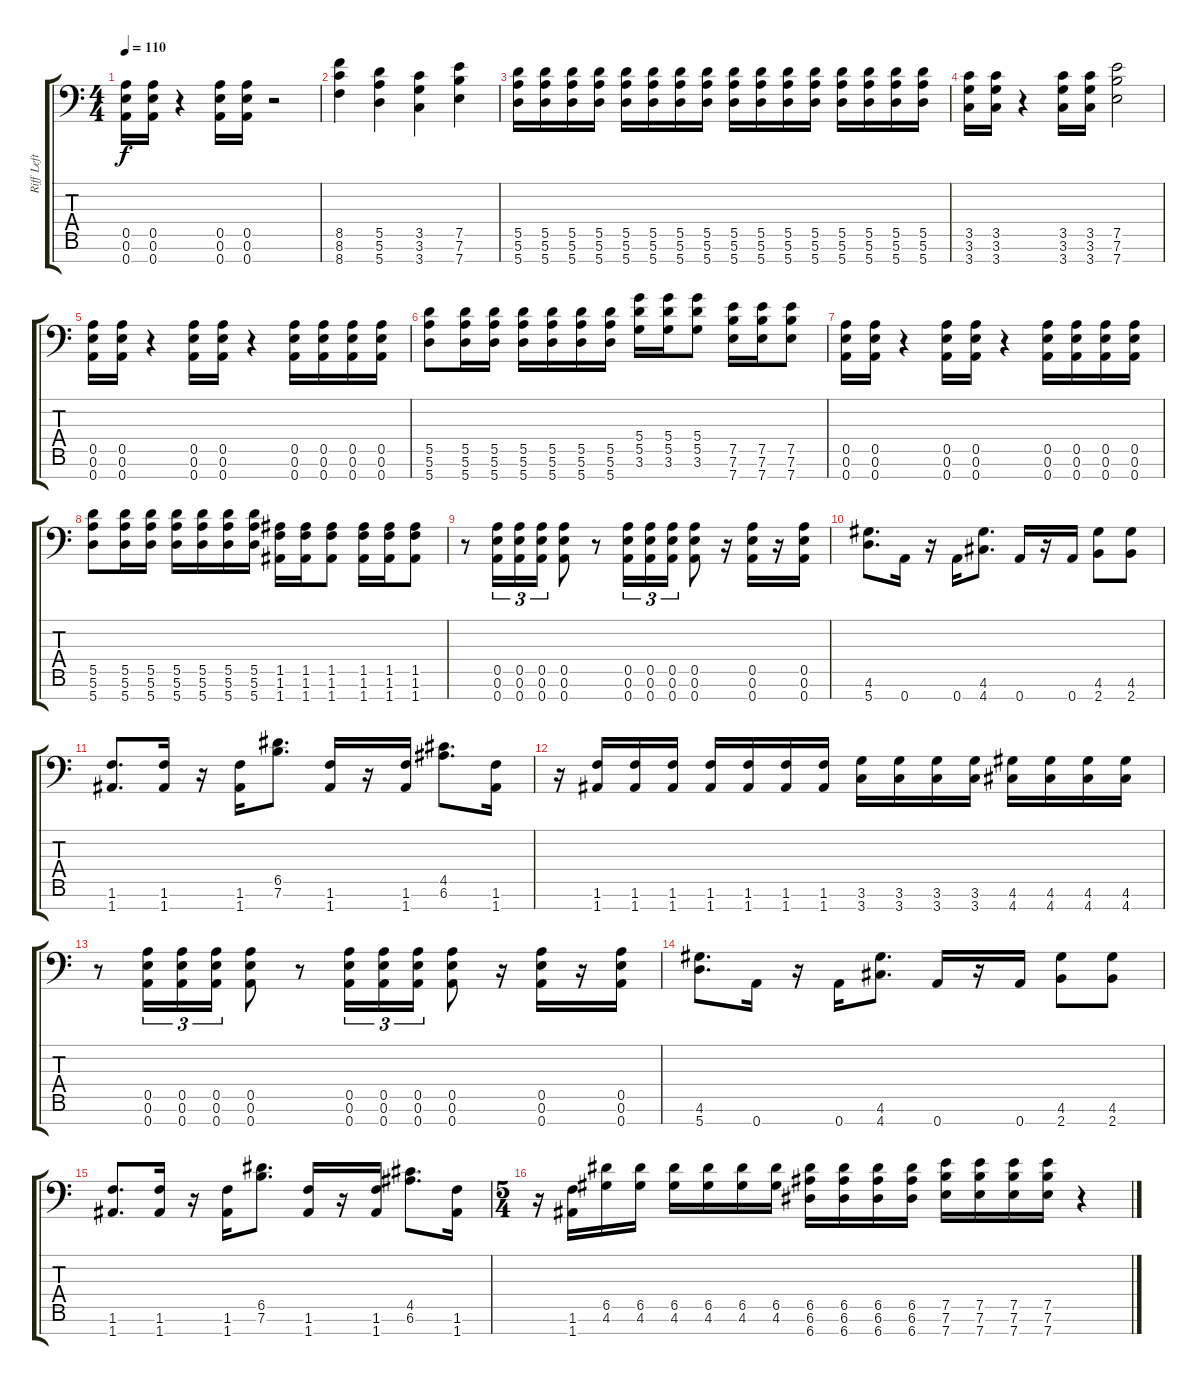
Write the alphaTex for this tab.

\track ("Riff Left" "Riff Left") {instrument distortionguitar}
\staff {score tabs}
\tuning (F4 C4 G3 D3 A2 E2 A1) {hide}
\ts (4 4)
\tempo 110
\clef f4
\ks c
(0.5 0.6 0.7).16{dy f} (0.5 0.6 0.7).16 r.4 (0.5 0.6 0.7).16 (0.5 0.6 0.7).16 r.2 |
(8.5 8.6 8.7).4 (5.5 5.6 5.7).4 (3.5 3.6 3.7).4 (7.5 7.6 7.7).4 |
(5.5 5.6 5.7).16 (5.5 5.6 5.7).16 (5.5 5.6 5.7).16 (5.5 5.6 5.7).16 (5.5 5.6 5.7).16 (5.5 5.6 5.7).16 (5.5 5.6 5.7).16 (5.5 5.6 5.7).16 (5.5 5.6 5.7).16 (5.5 5.6 5.7).16 (5.5 5.6 5.7).16 (5.5 5.6 5.7).16 (5.5 5.6 5.7).16 (5.5 5.6 5.7).16 (5.5 5.6 5.7).16 (5.5 5.6 5.7).16 |
(3.5 3.6 3.7).16 (3.5 3.6 3.7).16 r.4 (3.5 3.6 3.7).16 (3.5 3.6 3.7).16 (7.5 7.6 7.7).2 |
(0.5 0.6 0.7).16 (0.5 0.6 0.7).16 r.4 (0.5 0.6 0.7).16 (0.5 0.6 0.7).16 r.4 (0.5 0.6 0.7).16 (0.5 0.6 0.7).16 (0.5 0.6 0.7).16 (0.5 0.6 0.7).16 |
(5.5 5.6 5.7).8 (5.5 5.6 5.7).16 (5.5 5.6 5.7).16 (5.5 5.6 5.7).16 (5.5 5.6 5.7).16 (5.5 5.6 5.7).16 (5.5 5.6 5.7).16 (5.4 5.5 3.6).16 (5.4 5.5 3.6).16 (5.4 5.5 3.6).8 (7.5 7.6 7.7).16 (7.5 7.6 7.7).16 (7.5 7.6 7.7).8 |
(0.5 0.6 0.7).16 (0.5 0.6 0.7).16 r.4 (0.5 0.6 0.7).16 (0.5 0.6 0.7).16 r.4 (0.5 0.6 0.7).16 (0.5 0.6 0.7).16 (0.5 0.6 0.7).16 (0.5 0.6 0.7).16 |
(5.5 5.6 5.7).8 (5.5 5.6 5.7).16 (5.5 5.6 5.7).16 (5.5 5.6 5.7).16 (5.5 5.6 5.7).16 (5.5 5.6 5.7).16 (5.5 5.6 5.7).16 (1.5 1.6 1.7).16 (1.5 1.6 1.7).16 (1.5 1.6 1.7).8 (1.5 1.6 1.7).16 (1.5 1.6 1.7).16 (1.5 1.6 1.7).8 |
r.8 (0.5 0.6 0.7).16{tu (3 2)} (0.5 0.6 0.7).16{tu (3 2)} (0.5 0.6 0.7).16{tu (3 2)} (0.5 0.6 0.7).8 r.8 (0.5 0.6 0.7).16{tu (3 2)} (0.5 0.6 0.7).16{tu (3 2)} (0.5 0.6 0.7).16{tu (3 2)} (0.5 0.6 0.7).8 r.16 (0.5 0.6 0.7).16 r.16 (0.5 0.6 0.7).16 |
(4.6 5.7).8{d} 0.7.16 r.16 0.7.16 (4.6 4.7).8{d} 0.7.16 r.16 0.7.16 (4.6 2.7).8 (4.6 2.7).8 |
(1.6 1.7).8{d} (1.6 1.7).16 r.16 (1.6 1.7).16 (6.5 7.6).8{d} (1.6 1.7).16 r.16 (1.6 1.7).16 (4.5 6.6).8{d} (1.6 1.7).16 |
r.16 (1.6 1.7).16 (1.6 1.7).16 (1.6 1.7).16 (1.6 1.7).16 (1.6 1.7).16 (1.6 1.7).16 (1.6 1.7).16 (3.6 3.7).16 (3.6 3.7).16 (3.6 3.7).16 (3.6 3.7).16 (4.6 4.7).16 (4.6 4.7).16 (4.6 4.7).16 (4.6 4.7).16 |
r.8 (0.5 0.6 0.7).16{tu (3 2)} (0.5 0.6 0.7).16{tu (3 2)} (0.5 0.6 0.7).16{tu (3 2)} (0.5 0.6 0.7).8 r.8 (0.5 0.6 0.7).16{tu (3 2)} (0.5 0.6 0.7).16{tu (3 2)} (0.5 0.6 0.7).16{tu (3 2)} (0.5 0.6 0.7).8 r.16 (0.5 0.6 0.7).16 r.16 (0.5 0.6 0.7).16 |
(4.6 5.7).8{d} 0.7.16 r.16 0.7.16 (4.6 4.7).8{d} 0.7.16 r.16 0.7.16 (4.6 2.7).8 (4.6 2.7).8 |
(1.6 1.7).8{d} (1.6 1.7).16 r.16 (1.6 1.7).16 (6.5 7.6).8{d} (1.6 1.7).16 r.16 (1.6 1.7).16 (4.5 6.6).8{d} (1.6 1.7).16 |
\ts (5 4)
r.16 (1.6 1.7).16 (6.5 4.6).16 (6.5 4.6).16 (6.5 4.6).16 (6.5 4.6).16 (6.5 4.6).16 (6.5 4.6).16 (6.5 6.6 6.7).16 (6.5 6.6 6.7).16 (6.5 6.6 6.7).16 (6.5 6.6 6.7).16 (7.5 7.6 7.7).16 (7.5 7.6 7.7).16 (7.5 7.6 7.7).16 (7.5 7.6 7.7).16 r.4
